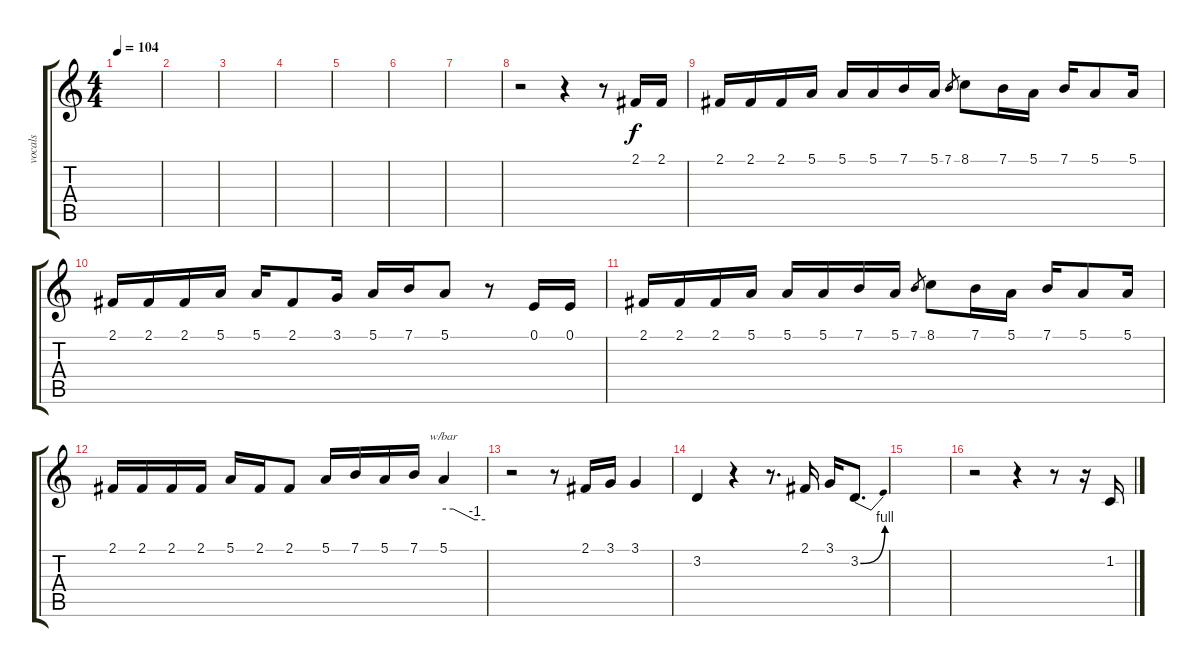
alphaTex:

\track ("vocals" "vocals") {instrument lead2sawtooth}
\staff {score tabs}
\tuning (E4 B3 G3 D3 A2 E2) {hide}
\ts (4 4)
\tempo 104
\clef g2
\ks c
|
|
|
|
|
|
|
r.2 r.4 r.8 2.1.16{dy f} 2.1.16 |
2.1.16 2.1.16 2.1.16 5.1.16 5.1.16 5.1.16 7.1.16 5.1.16 7.1.8{gr} 8.1.8 7.1.16 5.1.16 7.1.16 5.1.8 5.1.16 |
2.1.16 2.1.16 2.1.16 5.1.16 5.1.16 2.1.8 3.1.16 5.1.16 7.1.16 5.1.8 r.8 0.1.16 0.1.16 |
2.1.16 2.1.16 2.1.16 5.1.16 5.1.16 5.1.16 7.1.16 5.1.16 7.1.8{gr} 8.1.8 7.1.16 5.1.16 7.1.16 5.1.8 5.1.16 |
2.1.16 2.1.16 2.1.16 2.1.16 5.1.16 2.1.16 2.1.8 5.1.16 7.1.16 5.1.16 7.1.16 5.1.4{tbe (custom default 0 0 14 0 45 -4 60 -4)} |
r.2 r.8 2.1.16 3.1.16 3.1.4 |
3.2.4 r.4 r.8{d} 2.1.16 3.1.16 3.2{be (bend 0 0 60 4)}.8{d} |
|
r.2 r.4 r.8 r.16 1.2.16
